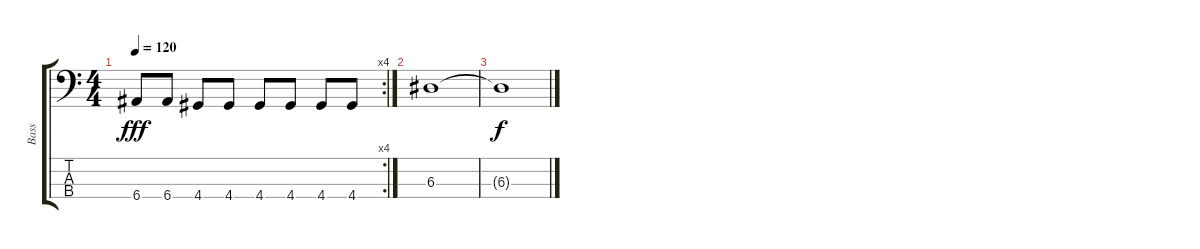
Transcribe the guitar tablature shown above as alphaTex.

\track ("Bass" "Bass") {instrument electricbassfinger}
\staff {score tabs}
\tuning (G2 D2 A1 E1) {hide}
\rc 4
\ts (4 4)
\tempo 120
\clef f4
\ks c
6.4.8{dy fff} 6.4.8 4.4.8 4.4.8 4.4.8 4.4.8 4.4.8 4.4.8 |
6.3.1 |
6.3{t}.1{dy f}
